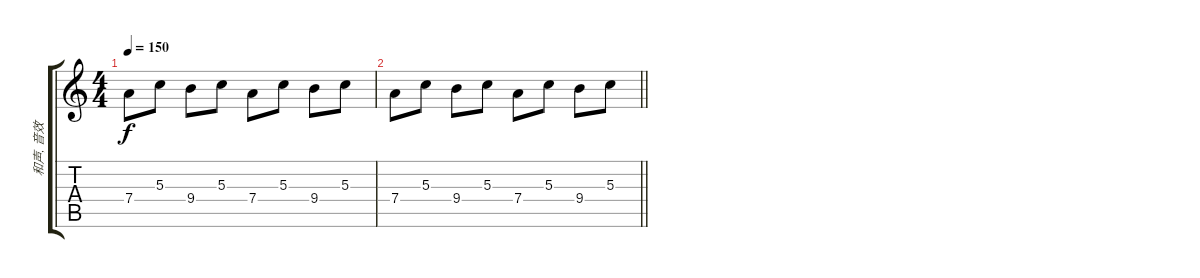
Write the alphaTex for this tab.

\track ("和声, 音效" "和声, 音效") {instrument overdrivenguitar}
\staff {score tabs}
\tuning (E4 B3 G3 D3 A2 E2) {hide}
\ts (4 4)
\tempo 150
\clef g2
\ks c
7.4.8{dy f} 5.3.8 9.4.8 5.3.8 7.4.8 5.3.8 9.4.8 5.3.8 |
\barLineRight lightlight
7.4.8 5.3.8 9.4.8 5.3.8 7.4.8 5.3.8 9.4.8 5.3.8
